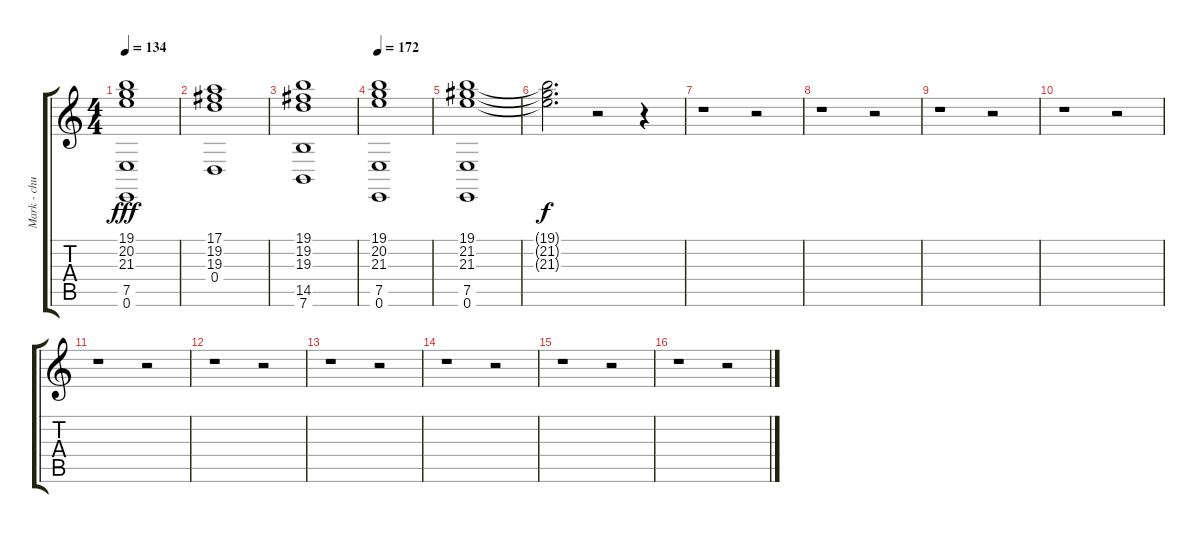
\track ("Mark - churchorgan" "Mark - chu") {instrument churchorgan}
\staff {score tabs}
\tuning (E4 B3 G3 D3 A2 E2) {hide}
\ts (4 4)
\tempo 134
\clef g2
\ks c
(19.1 20.2 21.3 7.5 0.6).1{dy fff} |
(17.1 19.2 19.3 0.4).1 |
(19.1 19.2 19.3 14.5 7.6).1 |
\tempo 172
(19.1 20.2 21.3 7.5 0.6).1 |
(19.1 21.2 21.3 7.5 0.6).1 |
(19.1{t} 21.2{t} 21.3{t}).2{d dy f} r.2 r.4 |
r.1 r.2 |
r.1 r.2 |
r.1 r.2 |
r.1 r.2 |
r.1 r.2 |
r.1 r.2 |
r.1 r.2 |
r.1 r.2 |
r.1 r.2 |
r.1 r.2
